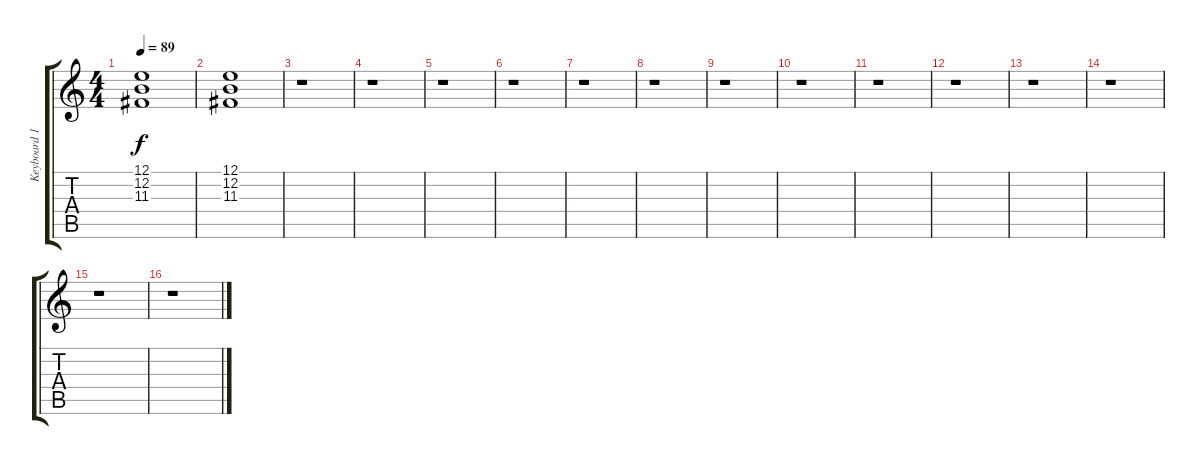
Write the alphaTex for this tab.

\track ("Keyboard 1" "Keyboard 1") {instrument stringensemble1}
\staff {score tabs}
\tuning (E4 B3 G3 D3 A2 E2) {hide}
\ts (4 4)
\tempo 89
\clef g2
\ks c
(12.1 12.2 11.3).1{dy f instrument stringensemble1} |
(12.1 12.2 11.3).1 |
r.1 |
r.1 |
r.1 |
r.1 |
r.1 |
r.1 |
r.1 |
r.1 |
r.1 |
r.1 |
r.1 |
r.1 |
r.1 |
r.1
